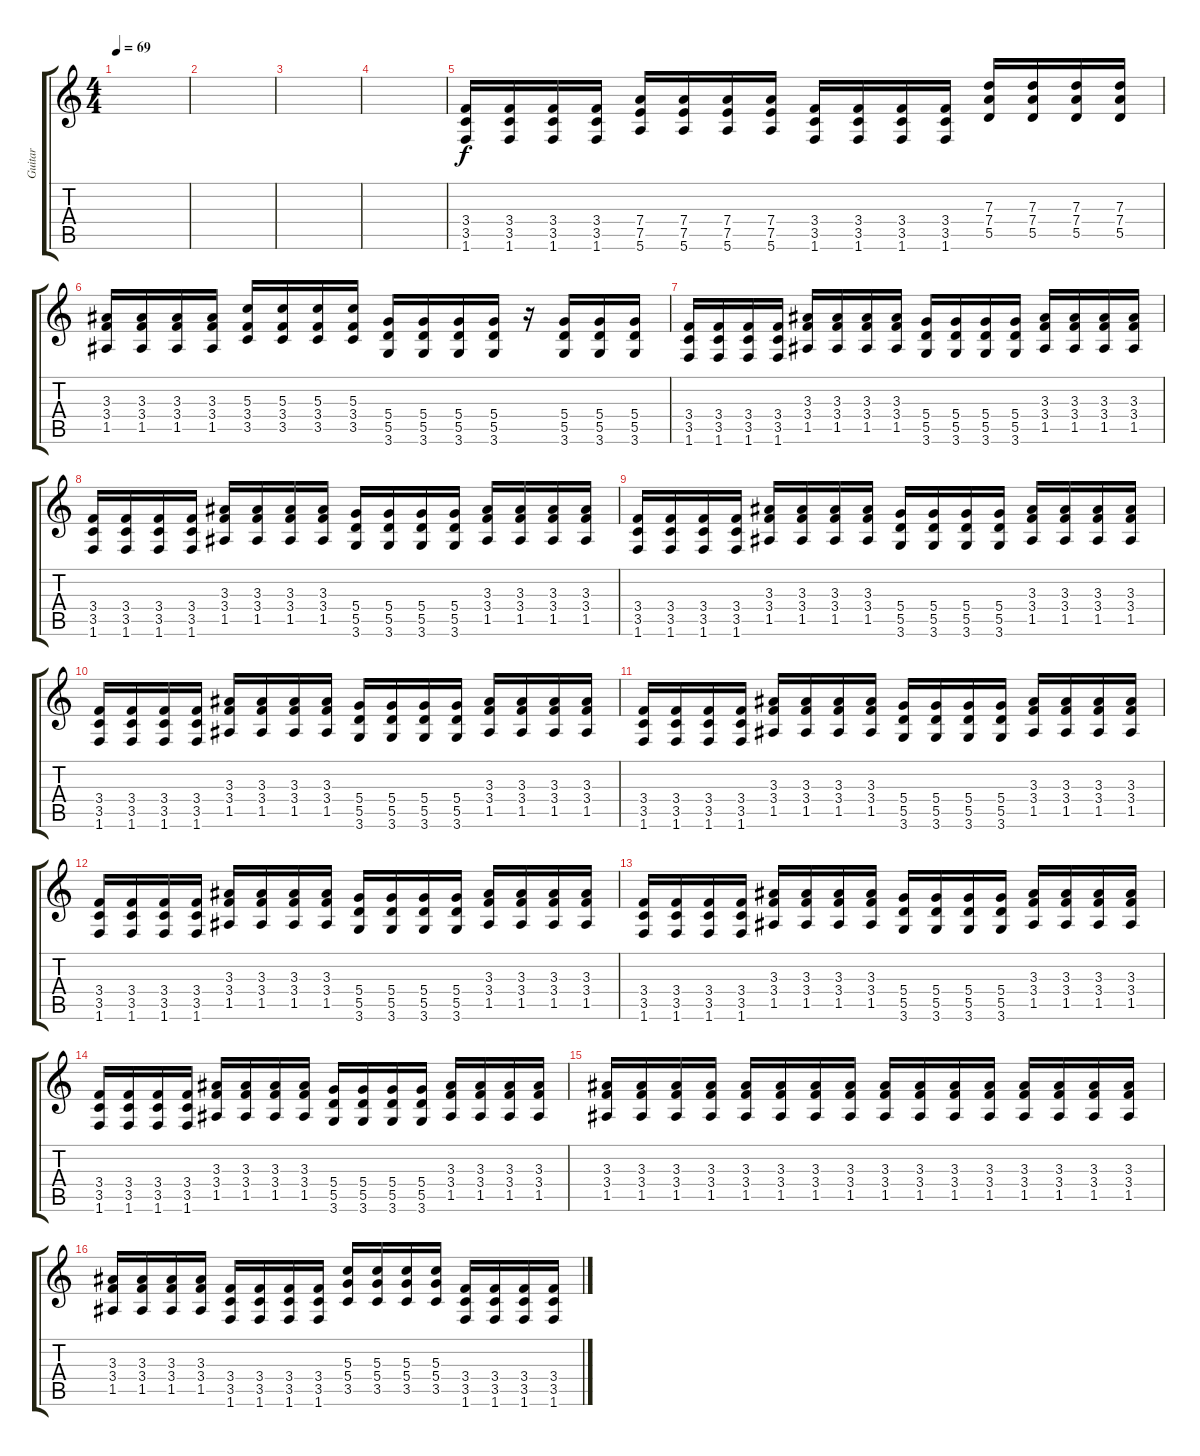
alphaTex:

\track ("Guitar" "Guitar") {instrument overdrivenguitar}
\staff {score tabs}
\tuning (E4 B3 G3 D3 A2 E2) {hide}
\ts (4 4)
\tempo 69
\clef g2
\ks c
|
|
|
|
(3.4 3.5 1.6).16 (3.4 3.5 1.6).16 (3.4 3.5 1.6).16 (3.4 3.5 1.6).16 (7.4 7.5 5.6).16 (7.4 7.5 5.6).16 (7.4 7.5 5.6).16 (7.4 7.5 5.6).16 (3.4 3.5 1.6).16 (3.4 3.5 1.6).16 (3.4 3.5 1.6).16 (3.4 3.5 1.6).16 (7.3 7.4 5.5).16 (7.3 7.4 5.5).16 (7.3 7.4 5.5).16 (7.3 7.4 5.5).16 |
(3.3 3.4 1.5).16 (3.3 3.4 1.5).16 (3.3 3.4 1.5).16 (3.3 3.4 1.5).16 (5.3 3.4 3.5).16 (5.3 3.4 3.5).16 (5.3 3.4 3.5).16 (5.3 3.4 3.5).16 (5.4 5.5 3.6).16 (5.4 5.5 3.6).16 (5.4 5.5 3.6).16 (5.4 5.5 3.6).16 r.16 (5.4 5.5 3.6).16 (5.4 5.5 3.6).16 (5.4 5.5 3.6).16 |
(3.4 3.5 1.6).16 (3.4 3.5 1.6).16 (3.4 3.5 1.6).16 (3.4 3.5 1.6).16 (3.3 3.4 1.5).16 (3.3 3.4 1.5).16 (3.3 3.4 1.5).16 (3.3 3.4 1.5).16 (5.4 5.5 3.6).16 (5.4 5.5 3.6).16 (5.4 5.5 3.6).16 (5.4 5.5 3.6).16 (3.3 3.4 1.5).16 (3.3 3.4 1.5).16 (3.3 3.4 1.5).16 (3.3 3.4 1.5).16 |
(3.4 3.5 1.6).16 (3.4 3.5 1.6).16 (3.4 3.5 1.6).16 (3.4 3.5 1.6).16 (3.3 3.4 1.5).16 (3.3 3.4 1.5).16 (3.3 3.4 1.5).16 (3.3 3.4 1.5).16 (5.4 5.5 3.6).16 (5.4 5.5 3.6).16 (5.4 5.5 3.6).16 (5.4 5.5 3.6).16 (3.3 3.4 1.5).16 (3.3 3.4 1.5).16 (3.3 3.4 1.5).16 (3.3 3.4 1.5).16 |
(3.4 3.5 1.6).16 (3.4 3.5 1.6).16 (3.4 3.5 1.6).16 (3.4 3.5 1.6).16 (3.3 3.4 1.5).16 (3.3 3.4 1.5).16 (3.3 3.4 1.5).16 (3.3 3.4 1.5).16 (5.4 5.5 3.6).16 (5.4 5.5 3.6).16 (5.4 5.5 3.6).16 (5.4 5.5 3.6).16 (3.3 3.4 1.5).16 (3.3 3.4 1.5).16 (3.3 3.4 1.5).16 (3.3 3.4 1.5).16 |
(3.4 3.5 1.6).16 (3.4 3.5 1.6).16 (3.4 3.5 1.6).16 (3.4 3.5 1.6).16 (3.3 3.4 1.5).16 (3.3 3.4 1.5).16 (3.3 3.4 1.5).16 (3.3 3.4 1.5).16 (5.4 5.5 3.6).16 (5.4 5.5 3.6).16 (5.4 5.5 3.6).16 (5.4 5.5 3.6).16 (3.3 3.4 1.5).16 (3.3 3.4 1.5).16 (3.3 3.4 1.5).16 (3.3 3.4 1.5).16 |
(3.4 3.5 1.6).16 (3.4 3.5 1.6).16 (3.4 3.5 1.6).16 (3.4 3.5 1.6).16 (3.3 3.4 1.5).16 (3.3 3.4 1.5).16 (3.3 3.4 1.5).16 (3.3 3.4 1.5).16 (5.4 5.5 3.6).16 (5.4 5.5 3.6).16 (5.4 5.5 3.6).16 (5.4 5.5 3.6).16 (3.3 3.4 1.5).16 (3.3 3.4 1.5).16 (3.3 3.4 1.5).16 (3.3 3.4 1.5).16 |
(3.4 3.5 1.6).16 (3.4 3.5 1.6).16 (3.4 3.5 1.6).16 (3.4 3.5 1.6).16 (3.3 3.4 1.5).16 (3.3 3.4 1.5).16 (3.3 3.4 1.5).16 (3.3 3.4 1.5).16 (5.4 5.5 3.6).16 (5.4 5.5 3.6).16 (5.4 5.5 3.6).16 (5.4 5.5 3.6).16 (3.3 3.4 1.5).16 (3.3 3.4 1.5).16 (3.3 3.4 1.5).16 (3.3 3.4 1.5).16 |
(3.4 3.5 1.6).16 (3.4 3.5 1.6).16 (3.4 3.5 1.6).16 (3.4 3.5 1.6).16 (3.3 3.4 1.5).16 (3.3 3.4 1.5).16 (3.3 3.4 1.5).16 (3.3 3.4 1.5).16 (5.4 5.5 3.6).16 (5.4 5.5 3.6).16 (5.4 5.5 3.6).16 (5.4 5.5 3.6).16 (3.3 3.4 1.5).16 (3.3 3.4 1.5).16 (3.3 3.4 1.5).16 (3.3 3.4 1.5).16 |
(3.4 3.5 1.6).16 (3.4 3.5 1.6).16 (3.4 3.5 1.6).16 (3.4 3.5 1.6).16 (3.3 3.4 1.5).16 (3.3 3.4 1.5).16 (3.3 3.4 1.5).16 (3.3 3.4 1.5).16 (5.4 5.5 3.6).16 (5.4 5.5 3.6).16 (5.4 5.5 3.6).16 (5.4 5.5 3.6).16 (3.3 3.4 1.5).16 (3.3 3.4 1.5).16 (3.3 3.4 1.5).16 (3.3 3.4 1.5).16 |
(3.3 3.4 1.5).16 (3.3 3.4 1.5).16 (3.3 3.4 1.5).16 (3.3 3.4 1.5).16 (3.3 3.4 1.5).16 (3.3 3.4 1.5).16 (3.3 3.4 1.5).16 (3.3 3.4 1.5).16 (3.3 3.4 1.5).16 (3.3 3.4 1.5).16 (3.3 3.4 1.5).16 (3.3 3.4 1.5).16 (3.3 3.4 1.5).16 (3.3 3.4 1.5).16 (3.3 3.4 1.5).16 (3.3 3.4 1.5).16 |
(3.3 3.4 1.5).16 (3.3 3.4 1.5).16 (3.3 3.4 1.5).16 (3.3 3.4 1.5).16 (3.4 3.5 1.6).16 (3.4 3.5 1.6).16 (3.4 3.5 1.6).16 (3.4 3.5 1.6).16 (5.3 5.4 3.5).16 (5.3 5.4 3.5).16 (5.3 5.4 3.5).16 (5.3 5.4 3.5).16 (3.4 3.5 1.6).16 (3.4 3.5 1.6).16 (3.4 3.5 1.6).16 (3.4 3.5 1.6).16
